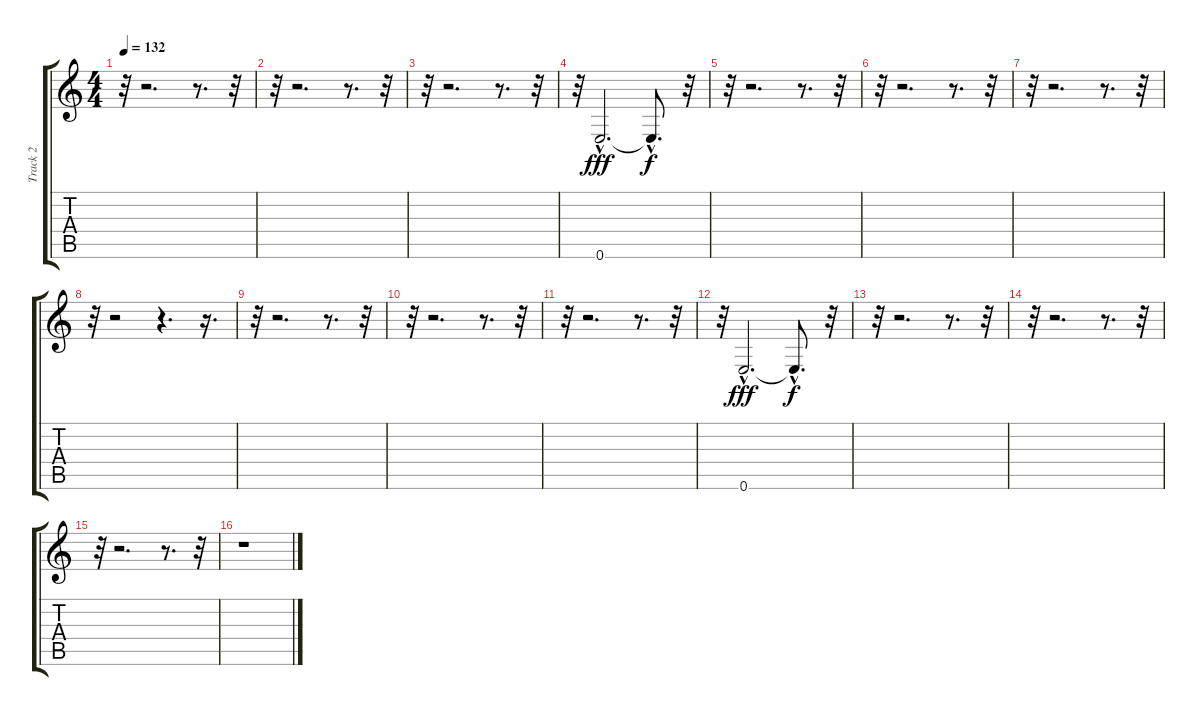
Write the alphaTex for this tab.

\track ("Track 2" "Track 2") {instrument electricbassfinger}
\staff {score tabs}
\tuning (E4 B3 G3 D3 A2 E2) {hide}
\ts (4 4)
\tempo 132
\clef g2
\ks c
r.32{dy f} r.2{d} r.8{d} r.32 |
r.32 r.2{d} r.8{d} r.32 |
r.32 r.2{d} r.8{d} r.32 |
r.32 0.6{hac}.2{d dy fff} 0.6{hac t}.8{d dy f} r.32 |
r.32 r.2{d} r.8{d} r.32 |
r.32 r.2{d} r.8{d} r.32 |
r.32 r.2{d} r.8{d} r.32 |
r.32 r.2 r.4{d} r.16{d} |
r.32 r.2{d} r.8{d} r.32 |
r.32 r.2{d} r.8{d} r.32 |
r.32 r.2{d} r.8{d} r.32 |
r.32 0.6{hac}.2{d dy fff} 0.6{hac t}.8{d dy f} r.32 |
r.32 r.2{d} r.8{d} r.32 |
r.32 r.2{d} r.8{d} r.32 |
r.32 r.2{d} r.8{d} r.32 |
r.1
